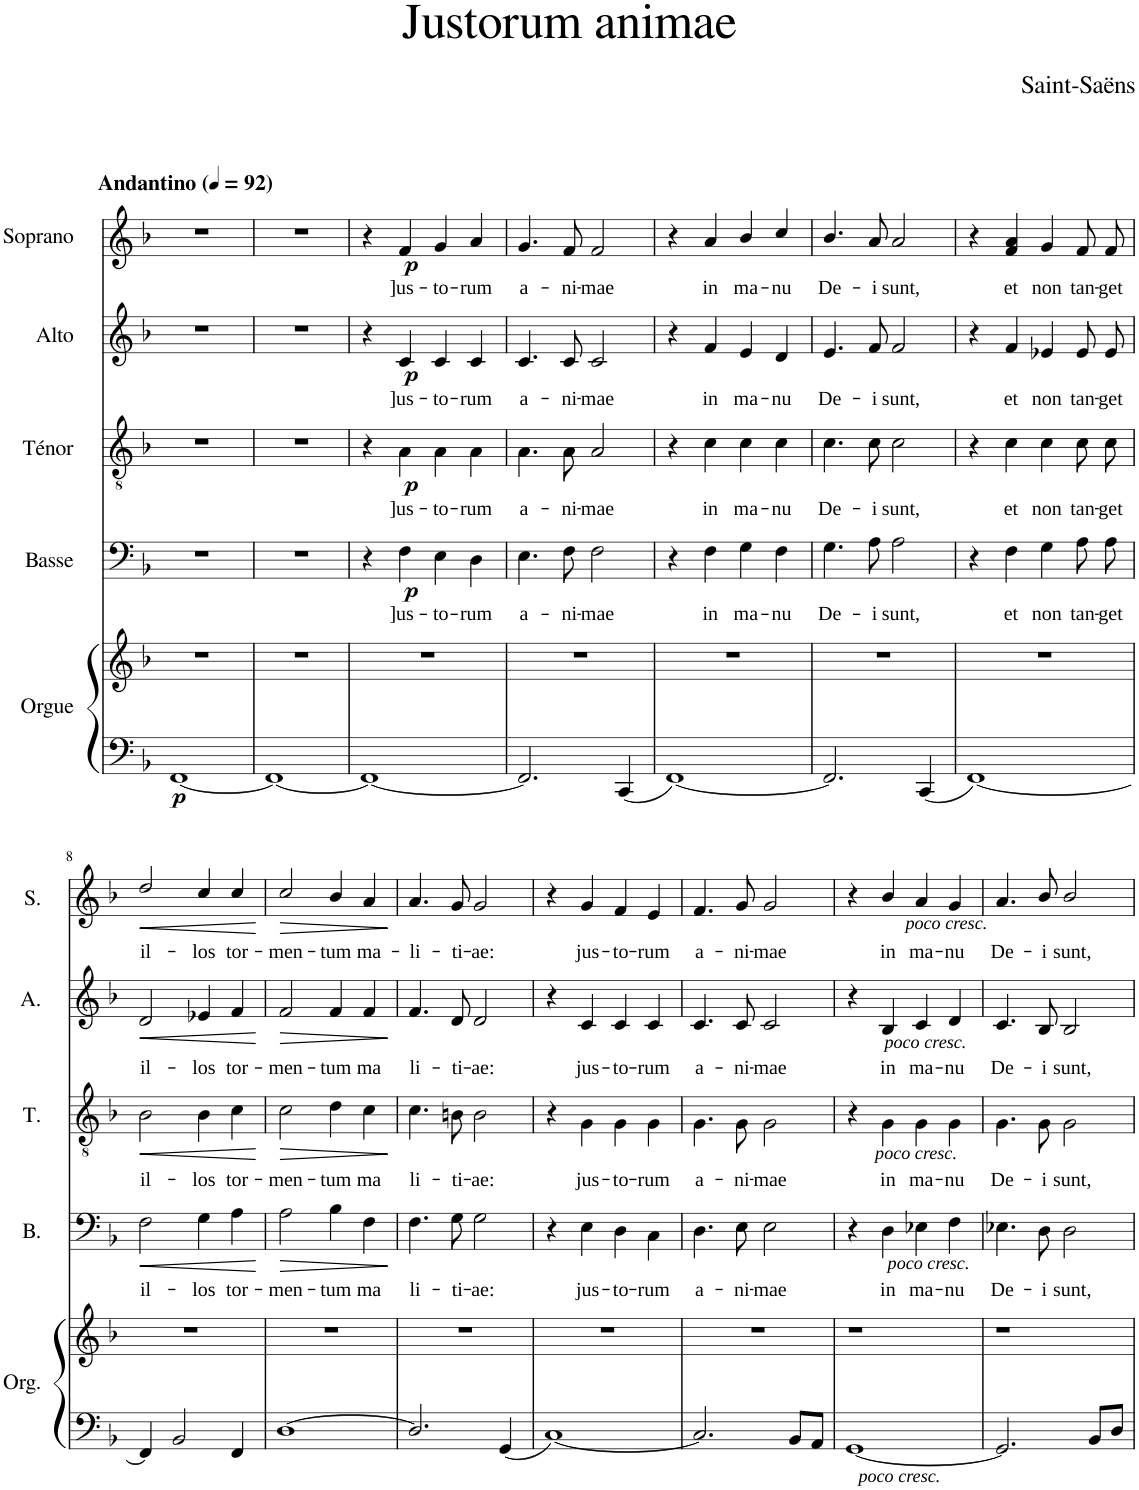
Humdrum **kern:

**kern	**kern	**dynam	**kern	**text	**dynam	**kern	**text	**dynam	**kern	**text	**dynam	**kern	**text	**dynam
*part5	*part5	*part5	*part4	*part4	*part4	*part3	*part3	*part3	*part2	*part2	*part2	*part1	*part1	*part1
*staff6	*staff5	*staff5/6	*staff4	*staff4	*staff4	*staff3	*staff3	*staff3	*staff2	*staff2	*staff2	*staff1	*staff1	*staff1
*I"Orgue	*	*	*I"Basse	*	*	*I"Ténor	*	*	*I"Alto	*	*	*I"Soprano	*	*
*I'Org.	*	*	*I'B.	*	*	*I'T.	*	*	*I'A.	*	*	*I'S.	*	*
*clefF4	*clefG2	*	*clefF4	*	*	*clefGv2	*	*	*clefG2	*	*	*clefG2	*	*
*k[b-]	*k[b-]	*	*k[b-]	*	*	*k[b-]	*	*	*k[b-]	*	*	*k[b-]	*	*
=1	=1	=1	=1	=1	=1	=1	=1	=1	=1	=1	=1	=1	=1	=1
!	!	!	!	!	!	!	!	!	!	!	!	!LO:TX:a:B:t=Andantino	!	!
!	!	!LO:DY:b=2	!	!	!	!	!	!	!	!	!	!	!	!
[1FF	1r	p	1r	.	.	1r	.	.	1r	.	.	1r	.	.
=2	=2	=2	=2	=2	=2	=2	=2	=2	=2	=2	=2	=2	=2	=2
1FF_	1r	.	1r	.	.	1r	.	.	1r	.	.	1r	.	.
=3	=3	=3	=3	=3	=3	=3	=3	=3	=3	=3	=3	=3	=3	=3
1FF_	1r	.	4r	.	.	4r	.	.	4r	.	.	4r	.	.
!	!	!	!	!LO:LY:b	!LO:DY:b	!	!LO:LY:b	!LO:DY:b	!	!LO:LY:b	!LO:DY:b	!	!LO:LY:b	!LO:DY:b
.	.	.	4F\	]us-	p	4A\	]us-	p	4c/	]us-	p	4f/	]us-	p
!	!	!	!	!LO:LY:b	!	!	!LO:LY:b	!	!	!LO:LY:b	!	!	!LO:LY:b	!
.	.	.	4E\	-to-	.	4A\	-to-	.	4c/	-to-	.	4g/	-to-	.
!	!	!	!	!LO:LY:b	!	!	!LO:LY:b	!	!	!LO:LY:b	!	!	!LO:LY:b	!
.	.	.	4D\	-rum	.	4A\	-rum	.	4c/	-rum	.	4a/	-rum	.
=4	=4	=4	=4	=4	=4	=4	=4	=4	=4	=4	=4	=4	=4	=4
!	!	!	!	!LO:LY:b	!	!	!LO:LY:b	!	!	!LO:LY:b	!	!	!LO:LY:b	!
2.FF/]	1r	.	4.E\	a-	.	4.A\	a-	.	4.c/	a-	.	4.g/	a-	.
!	!	!	!	!LO:LY:b	!	!	!LO:LY:b	!	!	!LO:LY:b	!	!	!LO:LY:b	!
.	.	.	8F\	-ni-	.	8A\	-ni-	.	8c/	-ni-	.	8f/	-ni-	.
!	!	!	!	!LO:LY:b	!	!	!LO:LY:b	!	!	!LO:LY:b	!	!	!LO:LY:b	!
.	.	.	2F\	-mae	.	2A/	-mae	.	2c/	-mae	.	2f/	-mae	.
4CC/	.	.	.	.	.	.	.	.	.	.	.	.	.	.
=5	=5	=5	=5	=5	=5	=5	=5	=5	=5	=5	=5	=5	=5	=5
[1FF	1r	.	4r	.	.	4r	.	.	4r	.	.	4r	.	.
!	!	!	!	!LO:LY:b	!	!	!LO:LY:b	!	!	!LO:LY:b	!	!	!LO:LY:b	!
.	.	.	4F\	in	.	4c\	in	.	4f/	in	.	4a/	in	.
!	!	!	!	!LO:LY:b	!	!	!LO:LY:b	!	!	!LO:LY:b	!	!	!LO:LY:b	!
.	.	.	4G\	ma-	.	4c\	ma-	.	4e/	ma-	.	4b-/	ma-	.
!	!	!	!	!LO:LY:b	!	!	!LO:LY:b	!	!	!LO:LY:b	!	!	!LO:LY:b	!
.	.	.	4F\	-nu	.	4c\	-nu	.	4d/	-nu	.	4cc/	-nu	.
=6	=6	=6	=6	=6	=6	=6	=6	=6	=6	=6	=6	=6	=6	=6
!	!	!	!	!LO:LY:b	!	!	!LO:LY:b	!	!	!LO:LY:b	!	!	!LO:LY:b	!
2.FF/]	1r	.	4.G\	De-	.	4.c\	De-	.	4.e/	De-	.	4.b-/	De-	.
!	!	!	!	!LO:LY:b	!	!	!LO:LY:b	!	!	!LO:LY:b	!	!	!LO:LY:b	!
.	.	.	8A\	-i	.	8c\	-i	.	8f/	-i	.	8a/	-i	.
!	!	!	!	!LO:LY:b	!	!	!LO:LY:b	!	!	!LO:LY:b	!	!	!LO:LY:b	!
.	.	.	2A\	sunt,	.	2c\	sunt,	.	2f/	sunt,	.	2a/	sunt,	.
4CC/	.	.	.	.	.	.	.	.	.	.	.	.	.	.
=7	=7	=7	=7	=7	=7	=7	=7	=7	=7	=7	=7	=7	=7	=7
[1FF	1r	.	4r	.	.	4r	.	.	4r	.	.	4r	.	.
!	!	!	!	!LO:LY:b	!	!	!LO:LY:b	!	!	!LO:LY:b	!	!	!LO:LY:b	!
.	.	.	4F\	et	.	4c\	et	.	4f/	et	.	4f/ 4a/	et	.
!	!	!	!	!LO:LY:b	!	!	!LO:LY:b	!	!	!LO:LY:b	!	!	!LO:LY:b	!
.	.	.	4G\	non	.	4c\	non	.	4e-X/	non	.	4g/	non	.
!	!	!	!	!LO:LY:b	!	!	!LO:LY:b	!	!	!LO:LY:b	!	!	!LO:LY:b	!
.	.	.	8A\	tan-	.	8c\	tan-	.	8e-/	tan-	.	8f/	tan-	.
!	!	!	!	!LO:LY:b	!	!	!LO:LY:b	!	!	!LO:LY:b	!	!	!LO:LY:b	!
.	.	.	8A\	-get	.	8c\	-get	.	8e-/	-get	.	8f/	-get	.
!!LO:LB:g=z
=8	=8	=8	=8	=8	=8	=8	=8	=8	=8	=8	=8	=8	=8	=8
!	!	!	!	!LO:LY:b	!LO:HP:b	!	!LO:LY:b	!LO:HP:b	!	!LO:LY:b	!LO:HP:b	!	!LO:LY:b	!LO:HP:b
4FF/]	1r	.	2F\	il-	<	2B-\	il-	<	2d/	il-	<	2dd/	il-	<
2BB-/	.	.	.	.	.	.	.	.	.	.	.	.	.	.
!	!	!	!	!LO:LY:b	!	!	!LO:LY:b	!	!	!LO:LY:b	!	!	!LO:LY:b	!
.	.	.	4G\	-los	.	4B-\	-los	.	4e-X/	-los	.	4cc/	-los	.
!	!	!	!	!LO:LY:b	!	!	!LO:LY:b	!	!	!LO:LY:b	!	!	!LO:LY:b	!
4FF/	.	.	4A\	tor-	.	4c\	tor-	.	4f/	tor-	.	4cc/	tor-	.
.	.	.	.	.	[	.	.	[	.	.	[	.	.	[
=9	=9	=9	=9	=9	=9	=9	=9	=9	=9	=9	=9	=9	=9	=9
!	!	!	!	!LO:LY:b	!LO:HP:b	!	!LO:LY:b	!LO:HP:b	!	!LO:LY:b	!LO:HP:b	!	!LO:LY:b	!LO:HP:b
[1D	1r	.	2A\	-men-	>	2c\	-men-	>	2f/	-men-	>	2cc/	-men-	>
!	!	!	!	!LO:LY:b	!	!	!LO:LY:b	!	!	!LO:LY:b	!	!	!LO:LY:b	!
.	.	.	4B-\	-tum	.	4d\	-tum	.	4f/	-tum	.	4b-/	-tum	.
!	!	!	!	!LO:LY:b	!	!	!LO:LY:b	!	!	!LO:LY:b	!	!	!LO:LY:b	!
.	.	.	4F\	ma	.	4c\	ma	.	4f/	ma	.	4a/	ma-	.
.	.	.	.	.	]	.	.	]	.	.	]	.	.	]
=10	=10	=10	=10	=10	=10	=10	=10	=10	=10	=10	=10	=10	=10	=10
!	!	!	!	!LO:LY:b	!	!	!LO:LY:b	!	!	!LO:LY:b	!	!	!LO:LY:b	!
2.D/]	1r	.	4.F\	-li-	.	4.c\	-li-	.	4.f/	-li-	.	4.a/	-li-	.
!	!	!	!	!LO:LY:b	!	!	!LO:LY:b	!	!	!LO:LY:b	!	!	!LO:LY:b	!
.	.	.	8G\	-ti-	.	8Bn\	-ti-	.	8d/	-ti-	.	8g/	-ti-	.
!	!	!	!	!LO:LY:b	!	!	!LO:LY:b	!	!	!LO:LY:b	!	!	!LO:LY:b	!
.	.	.	2G\	-ae:	.	2B\	-ae:	.	2d/	-ae:	.	2g/	-ae:	.
4GG/	.	.	.	.	.	.	.	.	.	.	.	.	.	.
=11	=11	=11	=11	=11	=11	=11	=11	=11	=11	=11	=11	=11	=11	=11
[1C	1r	.	4r	.	.	4r	.	.	4r	.	.	4r	.	.
!	!	!	!	!LO:LY:b	!	!	!LO:LY:b	!	!	!LO:LY:b	!	!	!LO:LY:b	!
.	.	.	4E\	jus-	.	4G\	jus-	.	4c/	jus-	.	4g/	jus-	.
!	!	!	!	!LO:LY:b	!	!	!LO:LY:b	!	!	!LO:LY:b	!	!	!LO:LY:b	!
.	.	.	4D\	-to-	.	4G\	-to-	.	4c/	-to-	.	4f/	-to-	.
!	!	!	!	!LO:LY:b	!	!	!LO:LY:b	!	!	!LO:LY:b	!	!	!LO:LY:b	!
.	.	.	4C\	-rum	.	4G\	-rum	.	4c/	-rum	.	4e/	-rum	.
=12	=12	=12	=12	=12	=12	=12	=12	=12	=12	=12	=12	=12	=12	=12
!	!	!	!	!LO:LY:b	!	!	!LO:LY:b	!	!	!LO:LY:b	!	!	!LO:LY:b	!
2.C/]	1r	.	4.D\	a-	.	4.G\	a-	.	4.c/	a-	.	4.f/	a-	.
!	!	!	!	!LO:LY:b	!	!	!LO:LY:b	!	!	!LO:LY:b	!	!	!LO:LY:b	!
.	.	.	8E\	-ni-	.	8G\	-ni-	.	8c/	-ni-	.	8g/	-ni-	.
!	!	!	!	!LO:LY:b	!	!	!LO:LY:b	!	!	!LO:LY:b	!	!	!LO:LY:b	!
.	.	.	2E\	-mae	.	2G\	-mae	.	2c/	-mae	.	2g/	-mae	.
8BB-/L	.	.	.	.	.	.	.	.	.	.	.	.	.	.
8AA/J	.	.	.	.	.	.	.	.	.	.	.	.	.	.
=13	=13	=13	=13	=13	=13	=13	=13	=13	=13	=13	=13	=13	=13	=13
!	!	!LO:DY:b=2	!	!	!	!	!	!	!	!	!	!	!	!
[1GG	1r	other-dynamics	4r	.	.	4r	.	.	4r	.	.	4r	.	.
!	!	!	!	!LO:LY:b	!	!	!LO:LY:b	!	!	!LO:LY:b	!	!	!LO:LY:b	!
.	.	.	4D\	in	.	4G\	in	.	4B-/	in	.	4b-/	in	.
!	!	!	!	!LO:LY:b	!LO:DY:b	!	!LO:LY:b	!LO:DY:b	!	!LO:LY:b	!LO:DY:b	!	!LO:LY:b	!
.	.	.	4E-X\	ma-	other-dynamics	4G\	ma-	other-dynamics	4c/	ma-	other-dynamics	4a/	ma-	.
!	!	!	!	!LO:LY:b	!	!	!LO:LY:b	!	!	!LO:LY:b	!	!	!LO:LY:b	!LO:DY:b
.	.	.	4F\	-nu	.	4G\	-nu	.	4d/	-nu	.	4g/	-nu	other-dynamics
=14	=14	=14	=14	=14	=14	=14	=14	=14	=14	=14	=14	=14	=14	=14
!	!	!	!	!LO:LY:b	!	!	!LO:LY:b	!	!	!LO:LY:b	!	!	!LO:LY:b	!
2.GG/]	1r	.	4.E-X\	De-	.	4.G\	De-	.	4.c/	De-	.	4.a/	De-	.
!	!	!	!	!LO:LY:b	!	!	!LO:LY:b	!	!	!LO:LY:b	!	!	!LO:LY:b	!
.	.	.	8D\	-i	.	8G\	-i	.	8B-/	-i	.	8b-/	-i	.
!	!	!	!	!LO:LY:b	!	!	!LO:LY:b	!	!	!LO:LY:b	!	!	!LO:LY:b	!
.	.	.	2D\	sunt,	.	2G\	sunt,	.	2B-/	sunt,	.	2b-/	sunt,	.
8BB-/L	.	.	.	.	.	.	.	.	.	.	.	.	.	.
8D/J	.	.	.	.	.	.	.	.	.	.	.	.	.	.
=	=	=	=	=	=	=	=	=	=	=	=	=	=	=
*-	*-	*-	*-	*-	*-	*-	*-	*-	*-	*-	*-	*-	*-	*-
